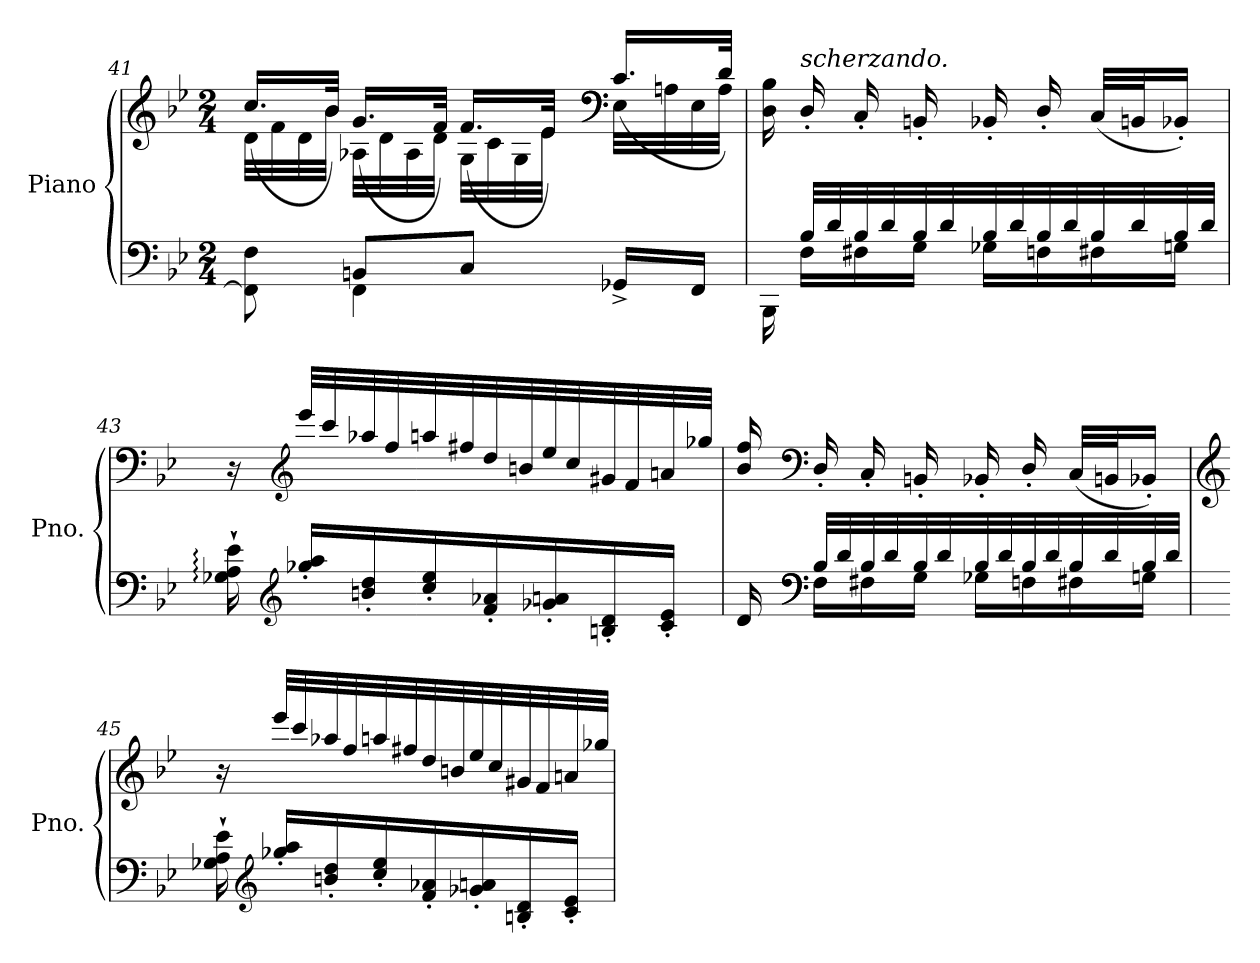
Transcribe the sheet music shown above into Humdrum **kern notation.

**kern	**kern
*part1	*part1
*staff2	*staff1
*I"Piano	*
*I'Pno.	*
*clefF4	*clefG2
*k[b-e-]	*k[b-e-]
*M2/4	*M2/4
=41	=41
*^	*^
8FF\] 8F\	8ryy	32d\LLL	(>16.cc/LL
.	.	32f\	.
.	.	32d\	.
.	.	32b-\JJJ	32b-/JJk)
4FF\	8BBn/L	32A-X\LLL	(>16.g/LL
.	.	32d\	.
.	.	32A-\	.
.	.	32d\JJJ	32f/JJk)
.	8C/J	32G\LLL	(>16.f/LL
.	.	32c\	.
.	.	32G\	.
.	.	32e-\JJJ	32e-/JJk)
*	*	*clefF4	*
16GG-X^/LL	8ryy	32E-\LLL	(>16.c/LL
.	.	32An\	.
16FF/JJ	.	32E-\	.
.	.	32A\JJJ	32d/JJk)
!!LO:LB:g=z
=42	=42	=42	=42
!	!	!LO:TX:a:B:t=90	!
*	*	*v	*v
16BBB-\	16ryy	16D\ 16B-\
!	!	!LO:TX:a:i:t=scherzando.
16F'\LL	32B-/LLL	16D'/
.	32d/	.
16F#X'\	32B-/	16C'/
.	32d/	.
16G'\JJ	32B-/	16BBn'/
.	32d/	.
16G-X'\LL	32B-/	16BB-X'/
.	32d/	.
16Fn'\	32B-/	16D'/
.	32d/	.
16F#X'\	32B-/	(<32C/LLL
.	32d/	32BBn/J
16Gn'\JJ	32B-/	16BB-X'/JJ)
.	32d/JJJ	.
*v	*v	*
=43	=43
16G-X\:` 16A\:` 16e-\:`	16r
*clefG2	*clefG2
16gg-X/' 16aa/'LL	32eee-/LLL
.	32ccc/
16bn/' 16dd/'	32aa-X/
.	32ff/
16cc/' 16ee-/'	32aan/
.	32ff#X/
16f/' 16a-X/'	32dd/
.	32bn/
16g-X/' 16an/'	32ee-/
.	32cc/
16Bn/' 16d/'	32g#X/
.	32f/
16c/' 16e-/'JJ	32an/
.	32gg-X/JJJ
=44	=44
*^	*
16d/	16ryy	16b-/ 16ff/
*clefF4	*	*clefF4
16F'\LL	32B-/LLL	16D'/
.	32d/	.
16F#X'\	32B-/	16C'/
.	32d/	.
16G'\JJ	32B-/	16BBn'/
.	32d/	.
16G-X'\LL	32B-/	16BB-X'/
.	32d/	.
16Fn'\	32B-/	16D'/
.	32d/	.
16F#X'\	32B-/	(<32C/LLL
.	32d/	32BBn/J
16Gn'\JJ	32B-/	16BB-X'/JJ)
.	32d/JJJ	.
*v	*v	*
!!LO:LB:g=z
=45	=45
*	*clefG2
16G-X\` 16A\` 16e-\`	16r
*clefG2	*
16gg-X/' 16aa/'LL	32eee-/LLL
.	32ccc/
16bn/' 16dd/'	32aa-X/
.	32ff/
16cc/' 16ee-/'	32aan/
.	32ff#X/
16f/' 16a-X/'	32dd/
.	32bn/
16g-X/' 16an/'	32ee-/
.	32cc/
16Bn/' 16d/'	32g#X/
.	32f/
16c/' 16e-/'JJ	32an/
.	32gg-X/JJJ
=	=
*-	*-
